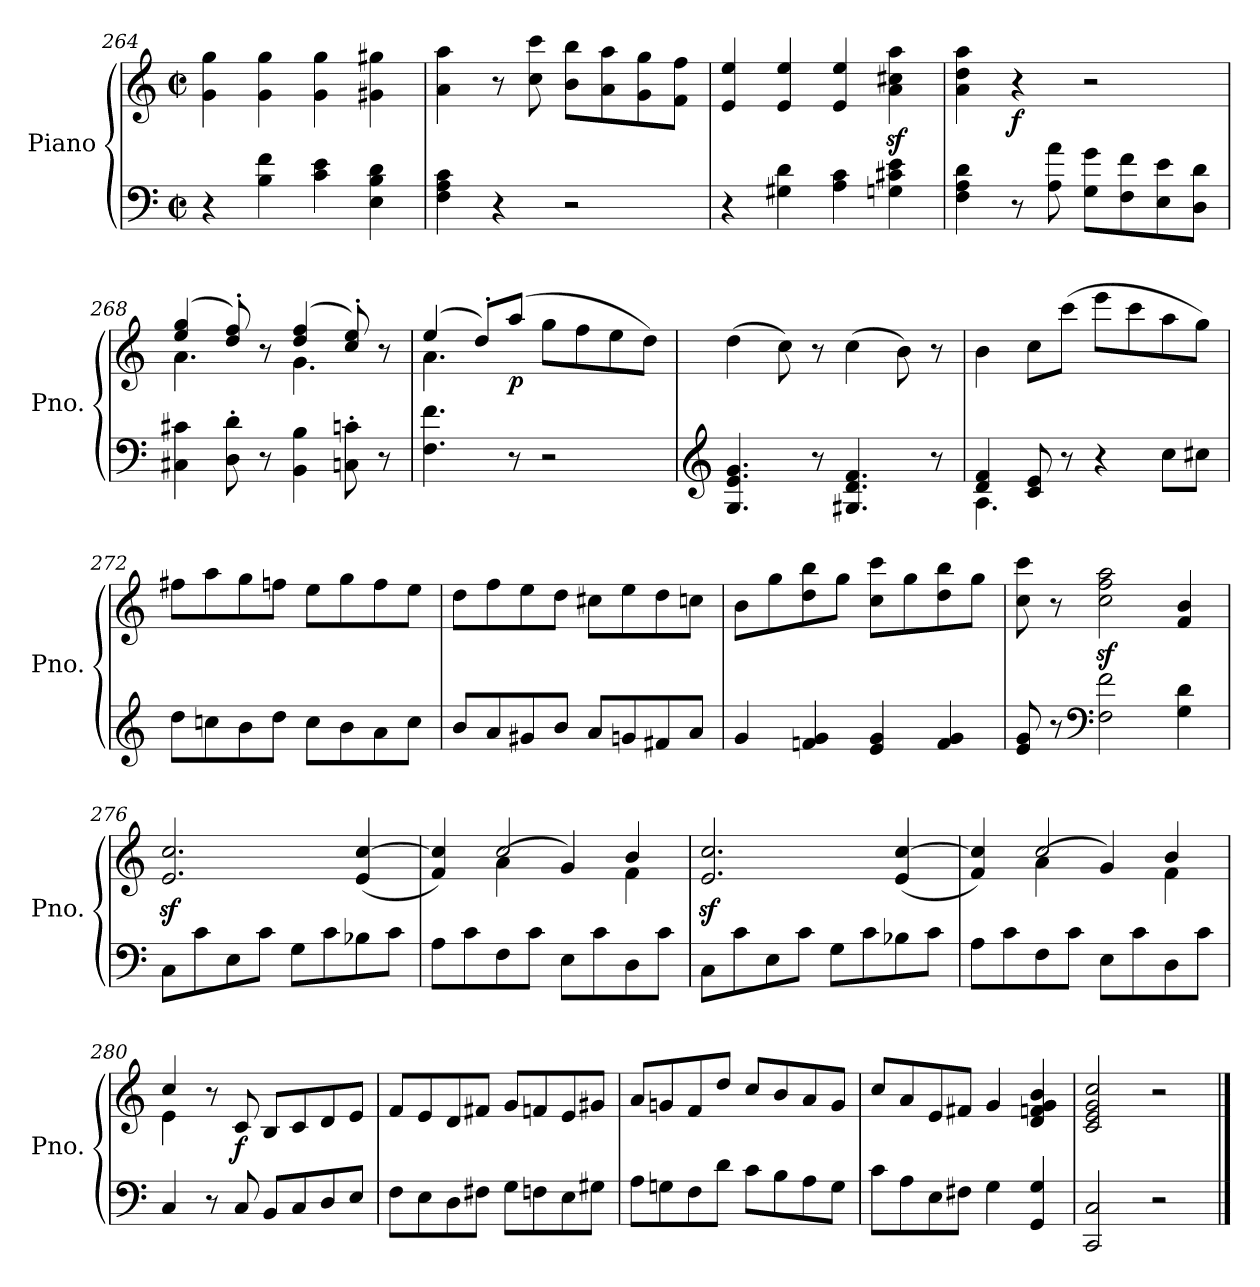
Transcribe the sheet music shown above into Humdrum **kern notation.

**kern	**kern	**dynam
*part1	*part1	*part1
*staff2	*staff1	*staff1/2
*I"Piano	*	*
*I'Pno.	*	*
*clefF4	*clefG2	*
*k[]	*k[]	*
*C:	*C:	*
*M2/2	*M2/2	*
*met(c|)	*met(c|)	*
=264	=264	=264
4r	4g\ 4gg\	.
4B\ 4f\	4g\ 4gg\	.
4c\ 4e\	4g\ 4gg\	.
4E\ 4B\ 4d\	4g#X\ 4gg#X\	.
=265	=265	=265
4F\ 4A\ 4c\	4a\ 4aa\	.
4r	8r	.
.	8cc\ 8ccc\	.
2r	8b\ 8bb\L	.
.	8a\ 8aa\	.
.	8g\ 8gg\	.
.	8f\ 8ff\J	.
=266	=266	=266
4r	4e/ 4ee/	.
4G#X\ 4d\	4e/ 4ee/	.
4A\ 4c\	4e/ 4ee/	.
4Gn\ 4c#X\ 4e\	4a\z< 4cc#X\z< 4aa\z<	.
=267	=267	=267
4F\ 4A\ 4d\	4a\ 4dd\ 4aa\	.
!	!	!LO:DY:b
8r	4r	f
8A\ 8a\	.	.
8G\ 8g\L	2r	.
8F\ 8f\	.	.
8E\ 8e\	.	.
8D\ 8d\J	.	.
!!LO:LB:g=z
=268	=268	=268
*	*^	*
4C#X\ 4c#X\	(4ee/ 4gg/	4.a\	.
8D\' 8d\'	8dd/' 8ff/')	.	.
8r	8r	8ryy	.
4BB\ 4B\	(4dd/ 4ff/	4.g\	.
8Cn\' 8cn\'	8cc/' 8ee/')	.	.
8r	8r	8ryy	.
=269	=269	=269	=269
4.F\ 4.f\	(4ee/	4.a\	.
.	8dd'/L)	.	.
!	!	!	!LO:DY:b
8r	(8aa/J	8ryy	p
2r	8gg\L	2ryy	.
.	8ff\	.	.
.	8ee\	.	.
.	8dd\J)	.	.
*	*v	*v	*
=270	=270	=270
*clefG2	*	*
4.G/ 4.e/ 4.g/	(4dd\	.
.	8cc\)	.
8r	8r	.
4.G#X/ 4.d/ 4.f/	(4cc\	.
.	8b\)	.
8r	8r	.
=271	=271	=271
*^	*	*
4d/ 4f/	4.A\	4b\	.
8c/ 8e/	.	8cc\L	.
8r	8ryy	(8ccc\J	.
4r	2ryy	8eee\L	.
.	.	8ccc\	.
8cc\L	.	8aa\	.
8cc#X\J	.	8gg\J)	.
*v	*v	*	*
=272	=272	=272
8dd\L	8ff#X\L	.
8ccn\	8aa\	.
8b\	8gg\	.
8dd\J	8ffn\J	.
8cc\L	8ee\L	.
8b\	8gg\	.
8a\	8ff\	.
8cc\J	8ee\J	.
!!LO:LB:g=z
=273	=273	=273
8b/L	8dd\L	.
8a/	8ff\	.
8g#X/	8ee\	.
8b/J	8dd\J	.
8a/L	8cc#X\L	.
8gn/	8ee\	.
8f#X/	8dd\	.
8a/J	8ccn\J	.
=274	=274	=274
4g/	8b\L	.
.	8gg\	.
4fn/ 4g/	8dd\ 8bb\	.
.	8gg\J	.
4e/ 4g/	8cc\ 8ccc\L	.
.	8gg\	.
4f/ 4g/	8dd\ 8bb\	.
.	8gg\J	.
=275	=275	=275
8e/ 8g/	8cc\ 8ccc\	.
8r	8r	.
*clefF4	*	*
2F\ 2f\	2cc\z< 2ff\z< 2aa\z<	.
4G\ 4d\	4f/ 4b/	.
=276	=276	=276
8C\L	2.e/z< 2.cc/z<	.
8c\	.	.
8E\	.	.
8c\J	.	.
8G\L	.	.
8c\	.	.
8B-X\	(4e/ [4cc/	.
8c\J	.	.
=277	=277	=277
*	*^	*
8A\L	4f/ 4cc/])	4ryy	.
8c\	.	.	.
8F\	2cc/	(4a\	.
8c\J	.	.	.
8E\L	.	4g/)	.
8c\	.	.	.
8D\	4b/	4f\	.
8c\J	.	.	.
*	*v	*v	*
!!LO:LB:g=z
=278	=278	=278
8C\L	2.e/z< 2.cc/z<	.
8c\	.	.
8E\	.	.
8c\J	.	.
8G\L	.	.
8c\	.	.
8B-X\	(4e/ [4cc/	.
8c\J	.	.
=279	=279	=279
*	*^	*
8A\L	4f/ 4cc/])	4ryy	.
8c\	.	.	.
8F\	2cc/	(4a\	.
8c\J	.	.	.
8E\L	.	4g/)	.
8c\	.	.	.
8D\	4b/	4f\	.
8c\J	.	.	.
=280	=280	=280	=280
4C/	4cc/	4e\	.
8r	8r	4ryy	.
!	!	!	!LO:DY:b
8C/	8c/	.	f
8BB/L	8B/L	2ryy	.
8C/	8c/	.	.
8D/	8d/	.	.
8E/J	8e/J	.	.
*	*v	*v	*
=281	=281	=281
8F\L	8f/L	.
8E\	8e/	.
8D\	8d/	.
8F#X\J	8f#X/J	.
8G\L	8g/L	.
8Fn\	8fn/	.
8E\	8e/	.
8G#X\J	8g#X/J	.
=282	=282	=282
8A\L	8a/L	.
8Gn\	8gn/	.
8F\	8f/	.
8d\J	8dd/J	.
8c\L	8cc/L	.
8B\	8b/	.
8A\	8a/	.
8G\J	8g/J	.
!!LO:LB:g=z
=283	=283	=283
8c\L	8cc/L	.
8A\	8a/	.
8E\	8e/	.
8F#X\J	8f#X/J	.
4G\	4g/	.
4GG/ 4G/	4d/ 4fn/ 4g/ 4b/	.
=284	=284	=284
2CC/ 2C/	2c/ 2e/ 2g/ 2cc/	.
2r	2r	.
==	==	==
*-	*-	*-
